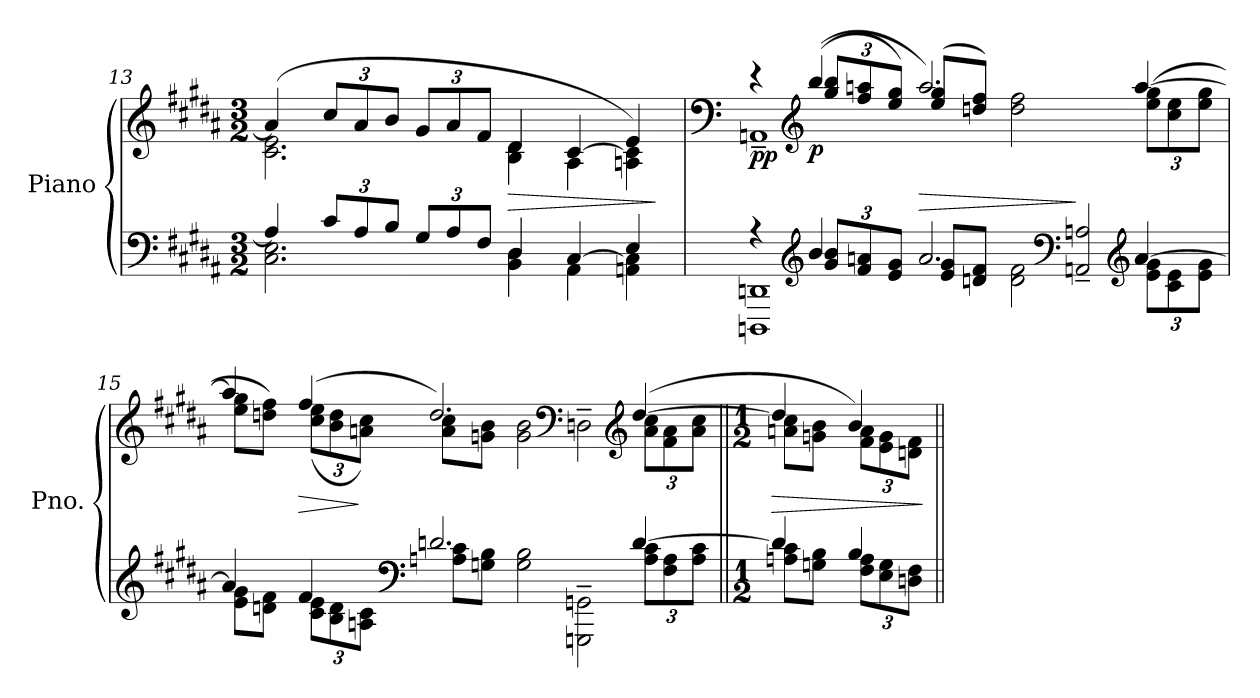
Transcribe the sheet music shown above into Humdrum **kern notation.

**kern	**kern	**dynam
*part1	*part1	*part1
*staff2	*staff1	*staff1/2
*I"Piano	*	*
*I'Pno.	*	*
!!LO:LB:g=z
*clefF4	*clefG2	*
*k[f#c#g#d#a#]	*k[f#c#g#d#a#]	*
*M3/2	*M3/2	*
=13	=13	=13
*^	*^	*
*	*^	*	*	*
4A#/]	2.ryy	2.C#\ 2.E\	(>4a#/]	2.c#\ 2.e\	.
*Xbrackettup	*	*	*Xbrackettup	*	*
12c#/L	.	.	12cc#/L	.	.
12A#/	.	.	12a#/	.	.
12B/J	.	.	12b/J	.	.
12G#/L	.	.	12g#/L	.	.
12A#/	.	.	12a#/	.	.
12F#/J	.	.	12f#/J	.	.
!	!	!	!	!	!LO:HP:b
4D#/	4BB\ 4D#\	2.ryy	4d#/	4B\ 4d#\	>
[4C#/	4AA#\	.	[4c#/	4A#\	.
4E/	4AAn\ 4C#\]	.	4e/)	4An\ 4c#\]	.
*v	*v	*v	*	*	*
*	*v	*v	*
.	.	]
=14	=14	=14
*	*clefF4	*
*^	*^	*
*	*^	*	*^	*
!	!	!	!	!	!	!LO:DY:b
4r	1DDDn 1DDn	4ryy	4r	1AAn~	4ryy	pp
*clefG2	*	*	*clefG2	*	*	*
!	!	!	!	!	!	!LO:DY:b
4b/	.	12g#/ 12b/L	(>(<4bb/	.	12gg#/ 12bb/L	p
.	.	12f#/ 12an/	.	.	12ff#/ 12aan/	.
.	.	12e/ 12g#/J	.	.	12ee/ 12gg#/J)	.
!	!	!	!	!	!	!LO:HP:b
2.a/	.	8e/ 8g#/L	2.aa/)	.	(<8ee/ 8gg#/L	>
.	.	8dn/ 8f#/J	.	.	8ddn/ 8ff#/J)	.
.	.	2d\ 2f#\	.	.	2dd\ 2ff#\	.
*clefF4	*	*	*	*	*	*
.	2AAn/~> 2An/~>	.	.	2ryy	.	]
*clefG2	*	*	*	*	*	*
[4a/	.	12e\ 12g#\L	[4aa/	.	(<12ee\ 12gg#\L	.
.	.	12c#\ 12e\	.	.	12cc#\ 12ee\	.
.	.	12e\ 12g#\J	.	.	12ee\ 12gg#\J	.
!!LO:PB:g=z	!!	!!
=15	=15	=15	=15	=15	=15	=15
4a/]	8e\ 8g#\L	1ryy	4aa/]	8ee\ 8gg#\L	1ryy	.
.	8dn\ 8f#\J	.	.	8ddn\ 8ff#\J)	.	.
!	!	!	!	!	!	!LO:HP:b
4f#/	12c#\ 12e\L	.	(>4ff#/	(<12cc#\ 12ee\L	.	>
.	12B\ 12d\	.	.	12b\ 12dd\	.	.
.	12An\ 12c#\J	.	.	12an\ 12cc#\J)	.	]
*clefF4	*	*	*	*	*	*
2.dn/	8An\ 8c#\L	.	2.dd/)	8a\ 8cc#\L	.	.
.	8Gn\ 8B\J	.	.	8gn\ 8b\J	.	.
.	2G\ 2B\	.	.	2g\ 2b\	.	.
*	*	*	*clefF4	*	*	*
.	.	2GGGn\~< 2GGn\~<	.	.	2Dn~\	.
*	*	*	*clefG2	*	*	*
[4d/	12A\ 12c#\L	.	(>[4dd/	12a\ 12cc#\L	.	.
.	12F#\ 12A\	.	.	12f#\ 12a\	.	.
.	12A\ 12c#\J	.	.	12a\ 12cc#\J	.	.
*v	*v	*v	*	*	*	*
*	*v	*v	*v	*
=16||	=16||	=16||
*M1/2	*M1/2	*
*^	*^	*
!	!	!	!	!LO:HP:b
4d/]	8An\ 8c#\L	4dd/]	8an\ 8cc#\L	>
.	8Gn\ 8B\J	.	8gn\ 8b\J	.
4B/	12F#\ 12A\L	4b/)	12f#\ 12a\L	.
.	12E\ 12G\	.	12e\ 12g\	.
.	12Dn\ 12F#\J	.	12dn\ 12f#\J	.
*v	*v	*	*	*
*	*v	*v	*
.	.	]
=||	=||	=||
*-	*-	*-
